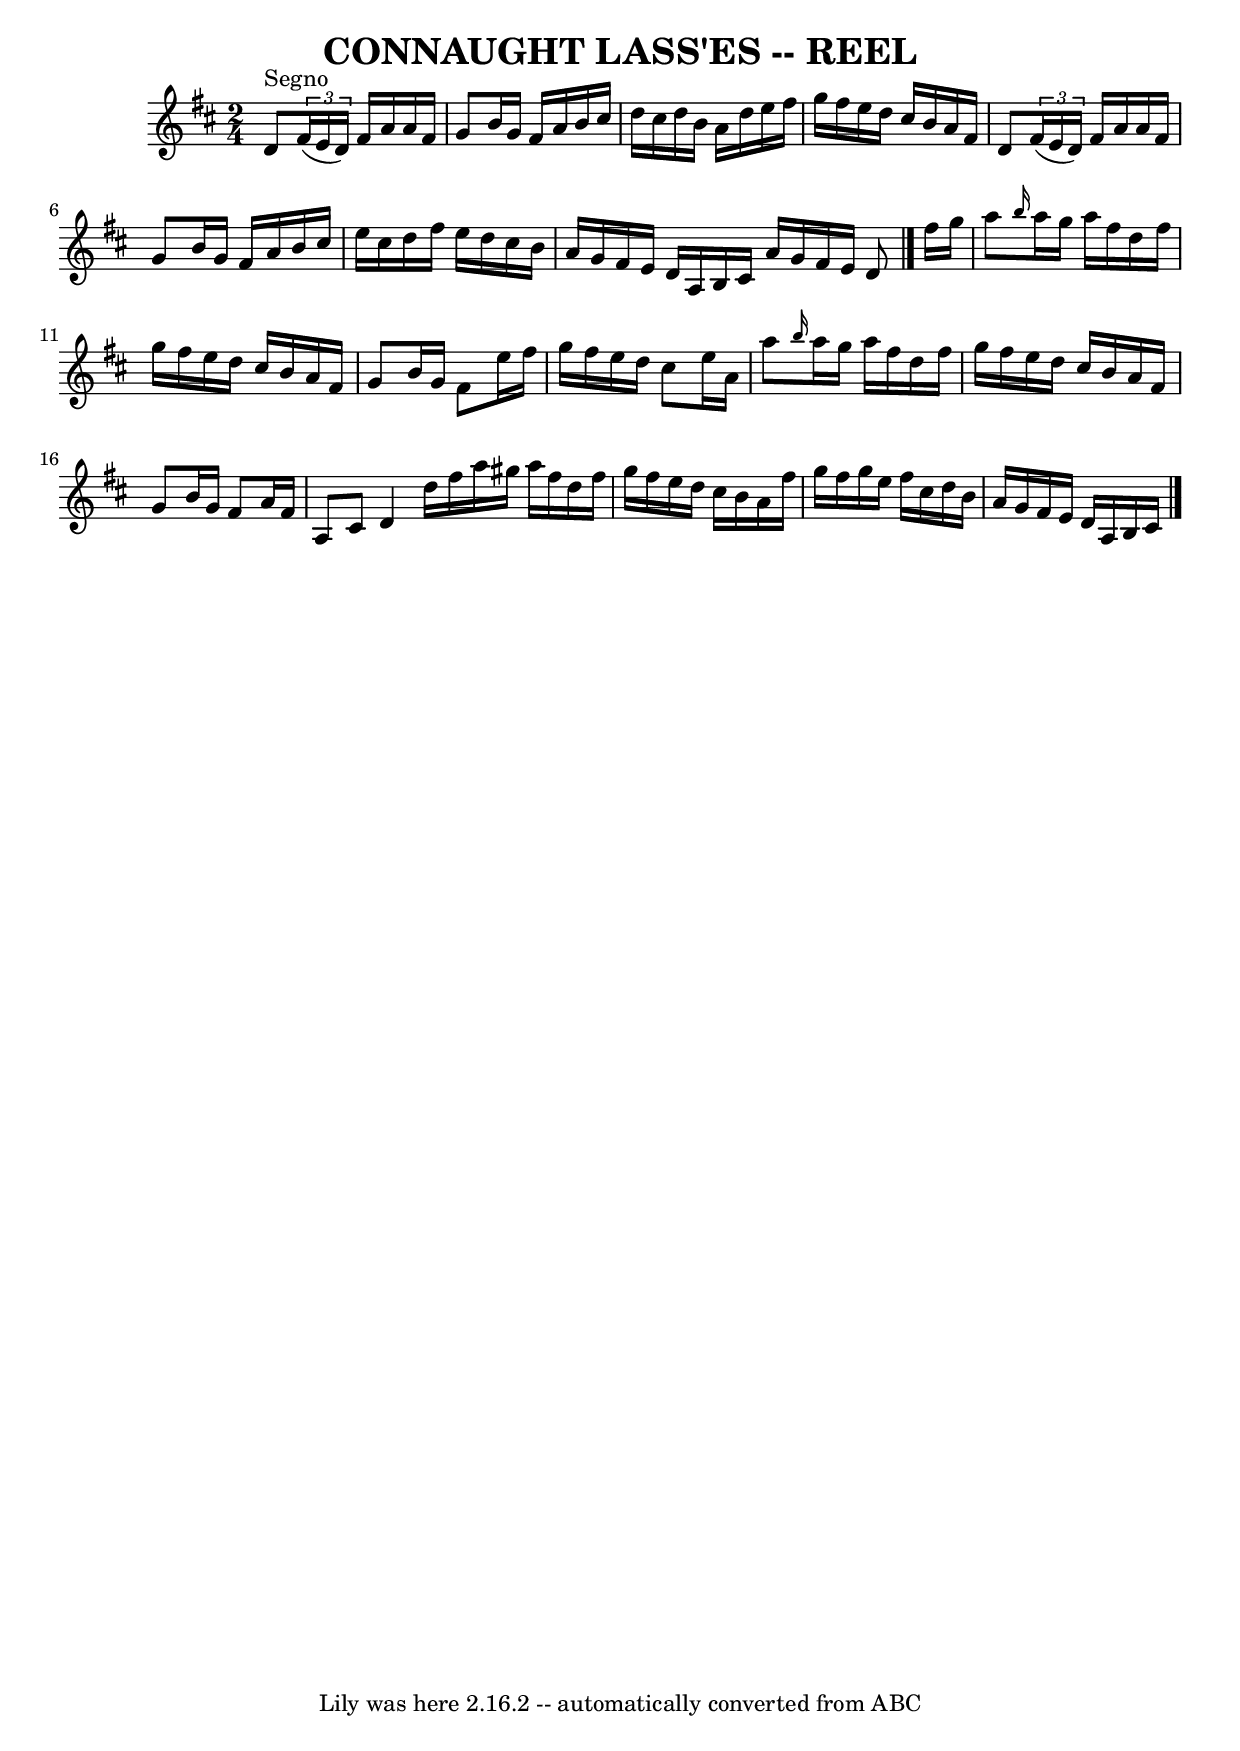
\version "2.7.40"
\include "Mammoth.ily"
\header {
	book = "Ryan's Mammoth Collection of Fiddle Tunes"
	crossRefNumber = "1"
	footnotes = ""
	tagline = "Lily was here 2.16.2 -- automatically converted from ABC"
	title = "CONNAUGHT LASS'ES -- REEL"
}
voicedefault =  {
\set Score.defaultBarType = "empty"

\time 2/4 \key d \major     \bar "|." d'8^"Segno"   \times 2/3 { fis'16 
(e'16 d'16) } fis'16 a'16 a'16 fis'16    |
 g'8    
b'16 g'16 fis'16 a'16 b'16 cis''16    |
 d''16    
cis''16 d''16 b'16 a'16 d''16 e''16 fis''16    |
   
g''16 fis''16 e''16 d''16 cis''16 b'16 a'16 fis'16    
|
     |
 d'8    \times 2/3 { fis'16 (e'16 d'16) }   
fis'16 a'16 a'16 fis'16    |
 g'8 b'16 g'16 fis'16    
a'16 b'16 cis''16    |
 e''16 cis''16 d''16 fis''16    
e''16 d''16 cis''16 b'16    |
 a'16 g'16 fis'16 e'16  
 d'16 a16 b16 cis'16    \bar ":|" a'16 g'16 fis'16 e'16    
d'8    \bar "|." fis''16 g''16    |
     |
 a''8  
\grace { b''16  } a''16 g''16 a''16 fis''16 d''16 fis''16   
 |
 g''16 fis''16 e''16 d''16 cis''16 b'16 a'16    
fis'16    |
 g'8 b'16 g'16 fis'8 e''16 fis''16    
|
 g''16 fis''16 e''16 d''16 cis''8 e''16 a'16    
|
     |
 a''8  \grace { b''16  } a''16 g''16 a''16    
fis''16 d''16 fis''16 g''16 fis''16 e''16 d''16 cis''16    
b'16 a'16 fis'16    |
 g'8 b'16 g'16 fis'8 a'16    
fis'16    |
 a8 cis'8 d'4    |
     \bar ":|" d''16    
fis''16 a''16 gis''16 a''16 fis''16 d''16 fis''16    |
 
 g''16 fis''16 e''16 d''16 cis''16 b'16 a'16 fis''16    
|
 g''16 fis''16 g''16 e''16 fis''16 cis''16 d''16    
b'16    |
 a'16 g'16 fis'16 e'16 d'16 a16 b16    
cis'16      \bar "|."   
}

\score{
    <<

	\context Staff="default"
	{
	    \voicedefault 
	}

    >>
	\layout {
	}
	\midi {}
}
